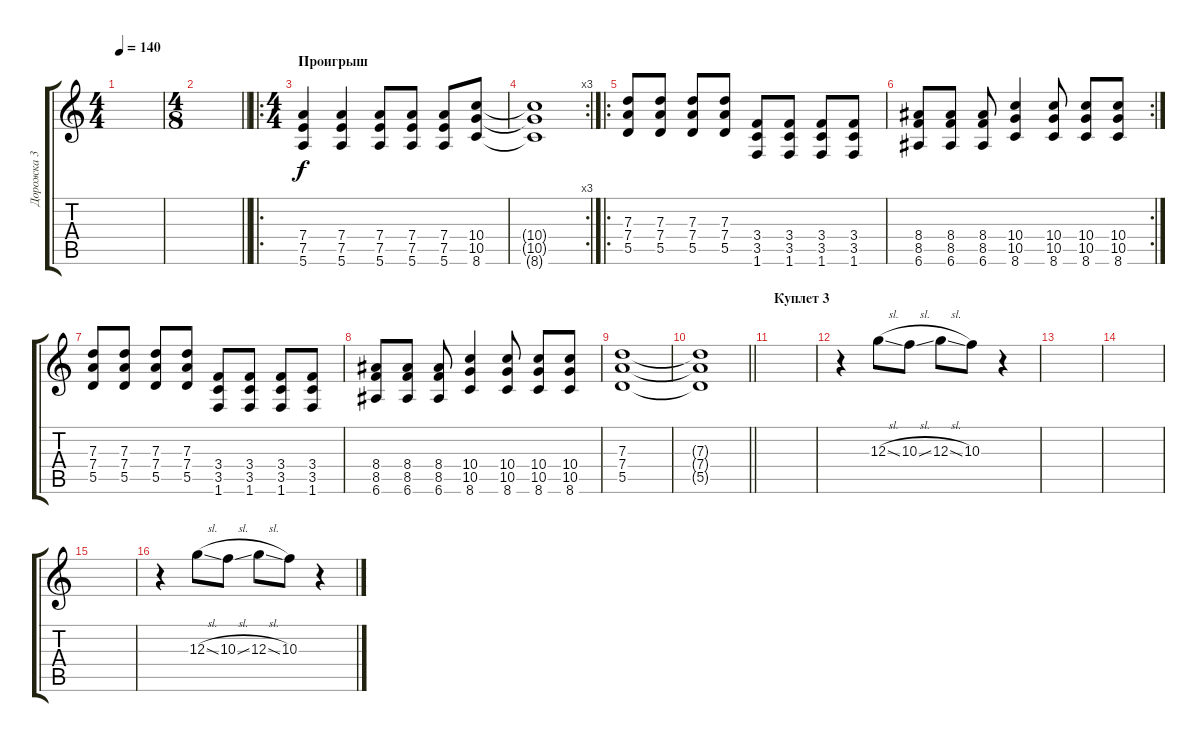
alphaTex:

\track ("Дорожка 3" "Дорожка 3") {instrument distortionguitar}
\staff {score tabs}
\tuning (E4 B3 G3 D3 A2 E2) {hide}
\ts (4 4)
\tempo 140
\clef g2
\ks c
|
\ts (4 8)
\barLineRight lightlight
|
\ro
\ts (4 4)
\section ("" "Проигрыш")
(7.4 7.5 5.6).4 (7.4 7.5 5.6).4 (7.4 7.5 5.6).8 (7.4 7.5 5.6).8 (7.4 7.5 5.6).8 (10.4 10.5 8.6).8 |
\rc 3
(10.4{t} 10.5{t} 8.6{t}).1 |
\ro
(7.3 7.4 5.5).8 (7.3 7.4 5.5).8 (7.3 7.4 5.5).8 (7.3 7.4 5.5).8 (3.4 3.5 1.6).8 (3.4 3.5 1.6).8 (3.4 3.5 1.6).8 (3.4 3.5 1.6).8 |
\rc 2
(8.4 8.5 6.6).8 (8.4 8.5 6.6).8 (8.4 8.5 6.6).8 (10.4 10.5 8.6).4 (10.4 10.5 8.6).8 (10.4 10.5 8.6).8 (10.4 10.5 8.6).8 |
(7.3 7.4 5.5).8 (7.3 7.4 5.5).8 (7.3 7.4 5.5).8 (7.3 7.4 5.5).8 (3.4 3.5 1.6).8 (3.4 3.5 1.6).8 (3.4 3.5 1.6).8 (3.4 3.5 1.6).8 |
(8.4 8.5 6.6).8 (8.4 8.5 6.6).8 (8.4 8.5 6.6).8 (10.4 10.5 8.6).4 (10.4 10.5 8.6).8 (10.4 10.5 8.6).8 (10.4 10.5 8.6).8 |
(7.3 7.4 5.5).1 |
\barLineRight lightlight
(7.3{t} 7.4{t} 5.5{t}).1 |
\section ("" "Куплет 3")
|
r.4 12.3{sl}.8 10.3{sl}.8 12.3{sl}.8 10.3.8 r.4 |
|
|
|
r.4 12.3{sl}.8 10.3{sl}.8 12.3{sl}.8 10.3.8 r.4
